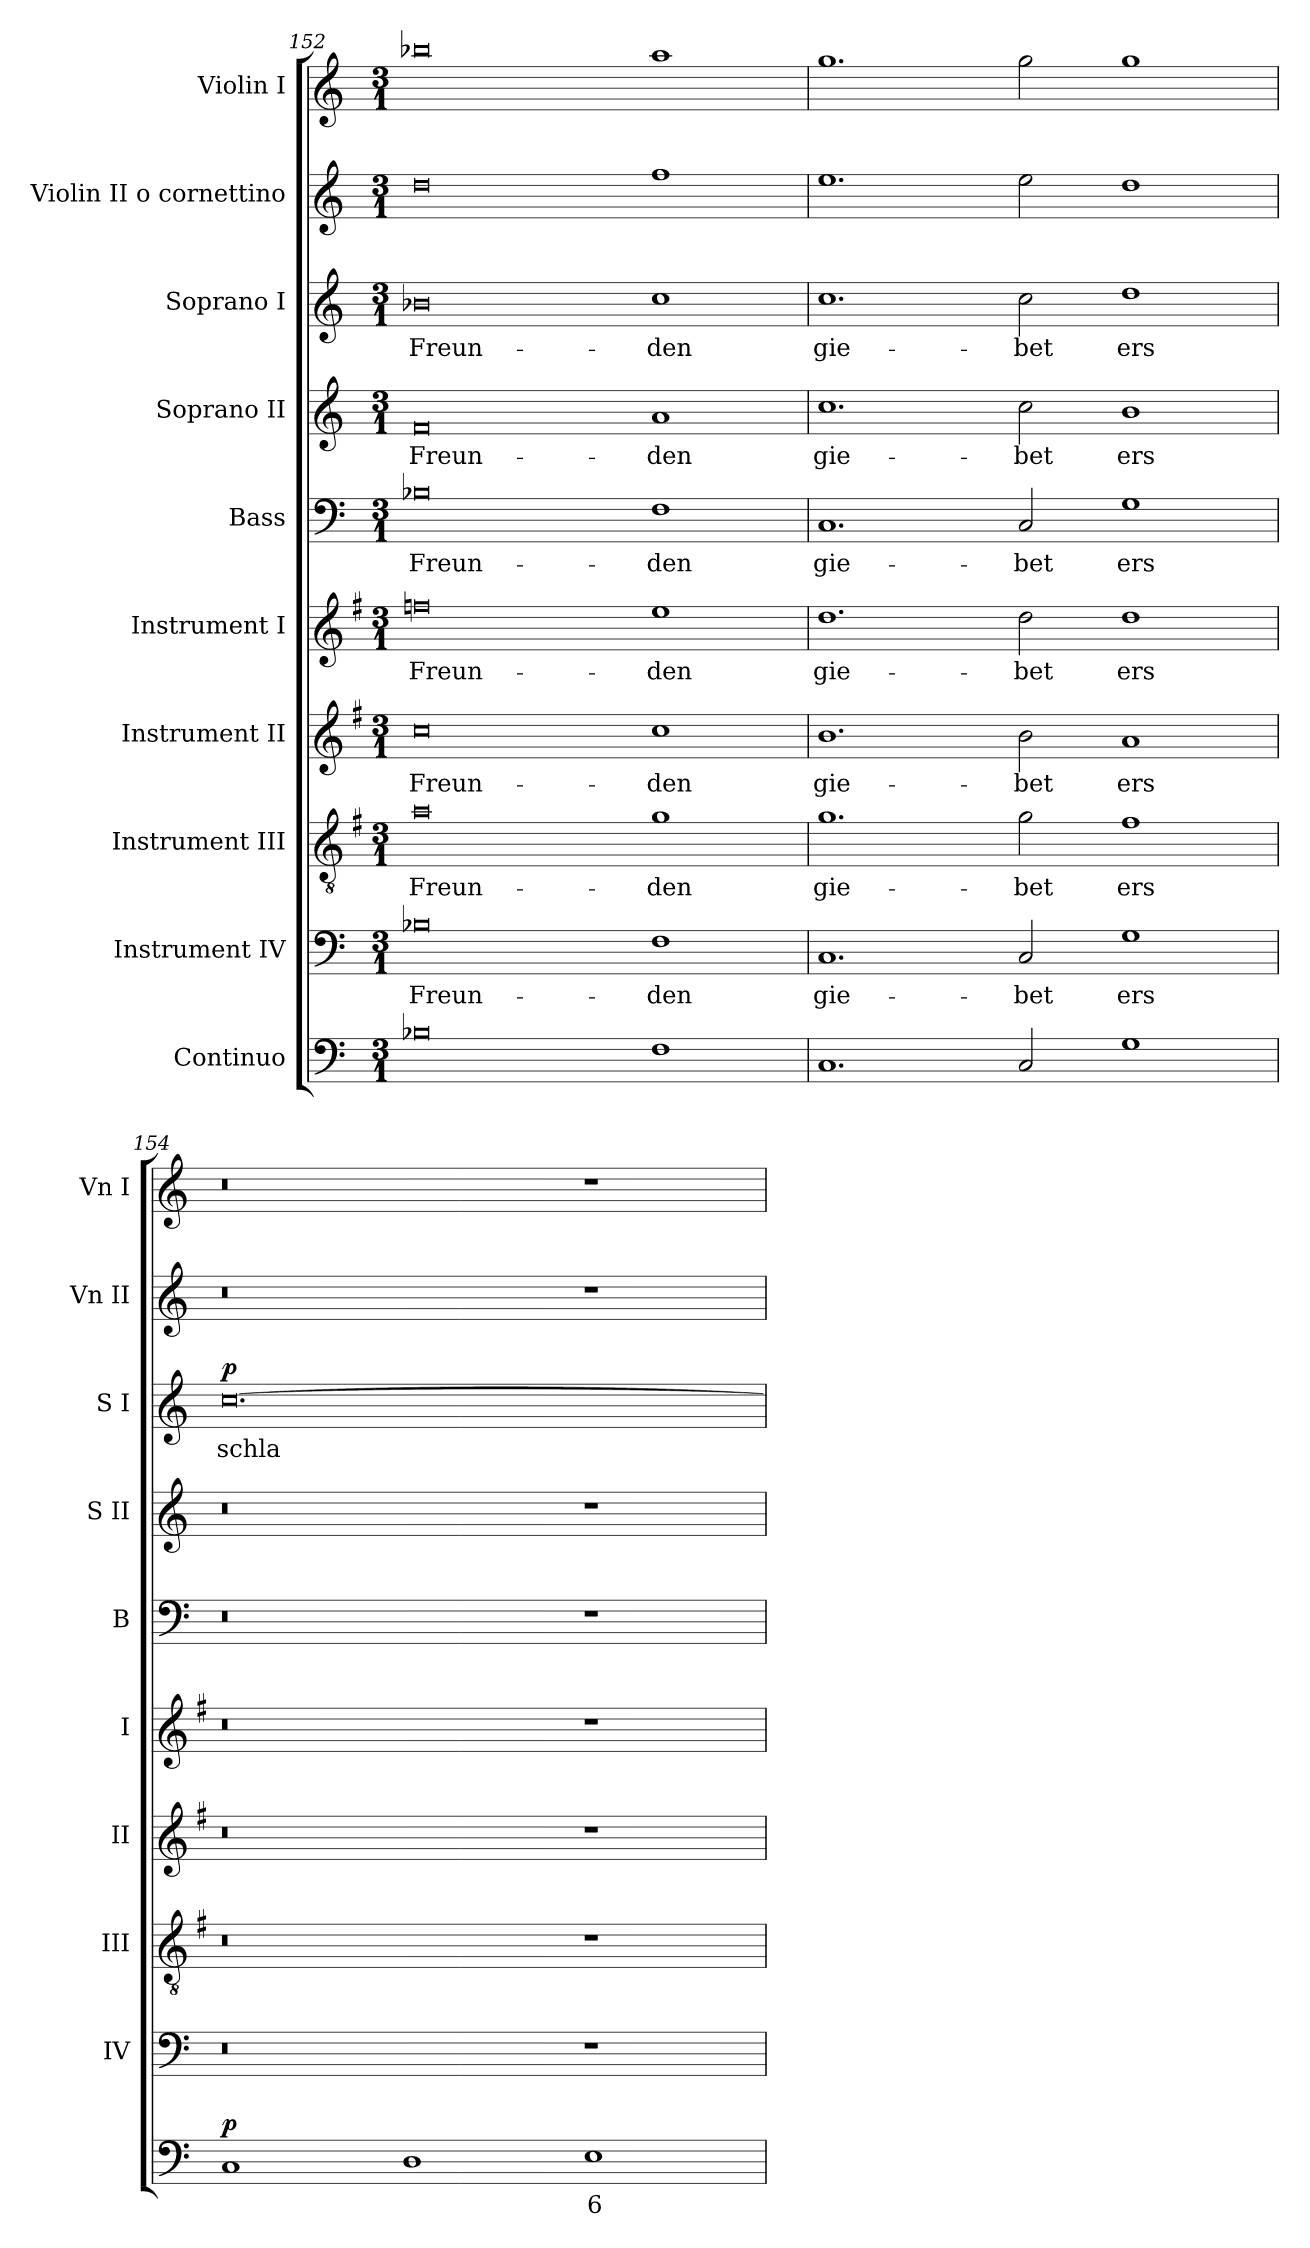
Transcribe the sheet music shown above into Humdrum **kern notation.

**kern	**text	**dynam	**kern	**text	**kern	**text	**kern	**text	**kern	**text	**kern	**text	**kern	**text	**kern	**text	**dynam	**kern	**kern
*part10	*part10	*part10	*part9	*part9	*part8	*part8	*part7	*part7	*part6	*part6	*part5	*part5	*part4	*part4	*part3	*part3	*part3	*part2	*part1
*staff10	*staff10	*staff10	*staff9	*staff9	*staff8	*staff8	*staff7	*staff7	*staff6	*staff6	*staff5	*staff5	*staff4	*staff4	*staff3	*staff3	*staff3	*staff2	*staff1
*I"Continuo	*	*	*I"Instrument IV	*	*I"Instrument III	*	*I"Instrument II	*	*I"Instrument I	*	*I"Bass	*	*I"Soprano II	*	*I"Soprano I	*	*	*I"Violin II o cornettino	*I"Violin I
*	*	*	*I'IV	*	*I'III	*	*I'II	*	*I'I	*	*I'B	*	*I'S II	*	*I'S I	*	*	*I'Vn II	*I'Vn I
!!LO:LB:g=z
*clefF4	*	*	*clefF4	*	*clefGv2	*	*clefG2	*	*clefG2	*	*clefF4	*	*clefG2	*	*clefG2	*	*	*clefG2	*clefG2
*	*	*	*	*	*ITrd4c7	*	*ITrd4c7	*	*ITrd4c7	*	*	*	*	*	*	*	*	*	*
*k[]	*	*	*k[]	*	*k[]	*	*k[]	*	*k[]	*	*k[]	*	*k[]	*	*k[]	*	*	*k[]	*k[]
*C:	*	*	*C:	*	*C:	*	*C:	*	*C:	*	*C:	*	*C:	*	*C:	*	*	*C:	*C:
*M3/1	*	*	*M3/1	*	*M3/1	*	*M3/1	*	*M3/1	*	*M3/1	*	*M3/1	*	*M3/1	*	*	*M3/1	*M3/1
=152	=152	=152	=152	=152	=152	=152	=152	=152	=152	=152	=152	=152	=152	=152	=152	=152	=152	=152	=152
!	!	!	!	!LO:LY:b	!	!LO:LY:b	!	!LO:LY:b	!	!LO:LY:b	!	!LO:LY:b	!	!LO:LY:b	!	!LO:LY:b	!	!	!
0B-X	.	.	0B-X	Freun-	0d	Freun-	0f	Freun-	0b-X	Freun-	0B-X	Freun-	0f	Freun-	0b-X	Freun-	.	0dd	0bb-X
!	!	!	!	!LO:LY:b	!	!LO:LY:b	!	!LO:LY:b	!	!LO:LY:b	!	!LO:LY:b	!	!LO:LY:b	!	!LO:LY:b	!	!	!
1F	.	.	1F	-den	1c	-den	1f	-den	1a	-den	1F	-den	1a	-den	1cc	-den	.	1ff	1aa
=153	=153	=153	=153	=153	=153	=153	=153	=153	=153	=153	=153	=153	=153	=153	=153	=153	=153	=153	=153
!	!	!	!	!LO:LY:b	!	!LO:LY:b	!	!LO:LY:b	!	!LO:LY:b	!	!LO:LY:b	!	!LO:LY:b	!	!LO:LY:b	!	!	!
1.C	.	.	1.C	gie-	1.c	gie-	1.e	gie-	1.g	gie-	1.C	gie-	1.cc	gie-	1.cc	gie-	.	1.ee	1.gg
!	!	!	!	!LO:LY:b	!	!LO:LY:b	!	!LO:LY:b	!	!LO:LY:b	!	!LO:LY:b	!	!LO:LY:b	!	!LO:LY:b	!	!	!
2C	.	.	2C	-bet	2c	-bet	2e	-bet	2g	-bet	2C	-bet	2cc	-bet	2cc	-bet	.	2ee	2gg
!	!	!	!	!LO:LY:b	!	!LO:LY:b	!	!LO:LY:b	!	!LO:LY:b	!	!LO:LY:b	!	!LO:LY:b	!	!LO:LY:b	!	!	!
1G	.	.	1G	ers	1B	ers	1d	ers	1g	ers	1G	ers	1b	ers	1dd	ers	.	1dd	1gg
=154	=154	=154	=154	=154	=154	=154	=154	=154	=154	=154	=154	=154	=154	=154	=154	=154	=154	=154	=154
!	!	!LO:DY:b	!	!	!	!	!	!	!	!	!	!	!	!	!	!LO:LY:b	!LO:DY:b	!	!
1C	.	p	0r	.	0r	.	0r	.	0r	.	0r	.	0r	.	[0.cc	schla-	p	0r	0r
1D	.	.	.	.	.	.	.	.	.	.	.	.	.	.	.	.	.	.	.
!	!LO:LY:b	!	!	!	!	!	!	!	!	!	!	!	!	!	!	!	!	!	!
1E	6	.	1r	.	1r	.	1r	.	1r	.	1r	.	1r	.	.	.	.	1r	1r
=	=	=	=	=	=	=	=	=	=	=	=	=	=	=	=	=	=	=	=
*-	*-	*-	*-	*-	*-	*-	*-	*-	*-	*-	*-	*-	*-	*-	*-	*-	*-	*-	*-
